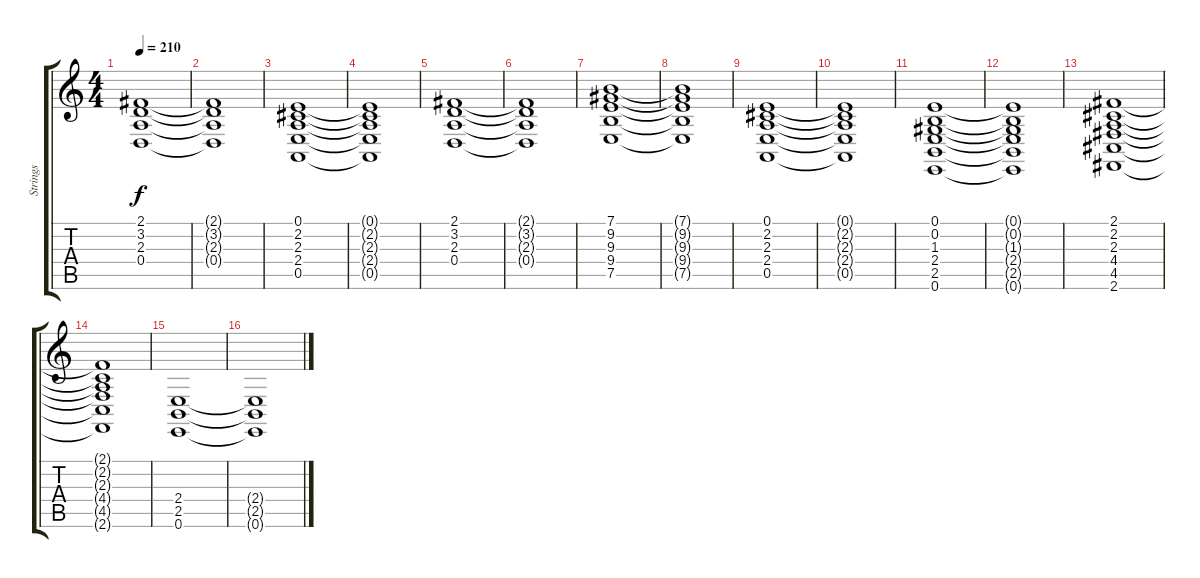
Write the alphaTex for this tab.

\track ("Strings" "Strings") {instrument stringensemble1}
\staff {score tabs}
\tuning (E4 B3 G3 D3 A2 E2) {hide}
\ts (4 4)
\tempo 210
\clef g2
\ks c
(2.1 3.2 2.3 0.4).1{dy f} |
(2.1{t} 3.2{t} 2.3{t} 0.4{t}).1 |
(0.1 2.2 2.3 2.4 0.5).1 |
(0.1{t} 2.2{t} 2.3{t} 2.4{t} 0.5{t}).1 |
(2.1 3.2 2.3 0.4).1 |
(2.1{t} 3.2{t} 2.3{t} 0.4{t}).1 |
(7.1 9.2 9.3 9.4 7.5).1 |
(7.1{t} 9.2{t} 9.3{t} 9.4{t} 7.5{t}).1 |
(0.1 2.2 2.3 2.4 0.5).1 |
(0.1{t} 2.2{t} 2.3{t} 2.4{t} 0.5{t}).1 |
(0.1 0.2 1.3 2.4 2.5 0.6).1 |
(0.1{t} 0.2{t} 1.3{t} 2.4{t} 2.5{t} 0.6{t}).1 |
(2.1 2.2 2.3 4.4 4.5 2.6).1 |
(2.1{t} 2.2{t} 2.3{t} 4.4{t} 4.5{t} 2.6{t}).1 |
(2.4 2.5 0.6).1 |
(2.4{t} 2.5{t} 0.6{t}).1
